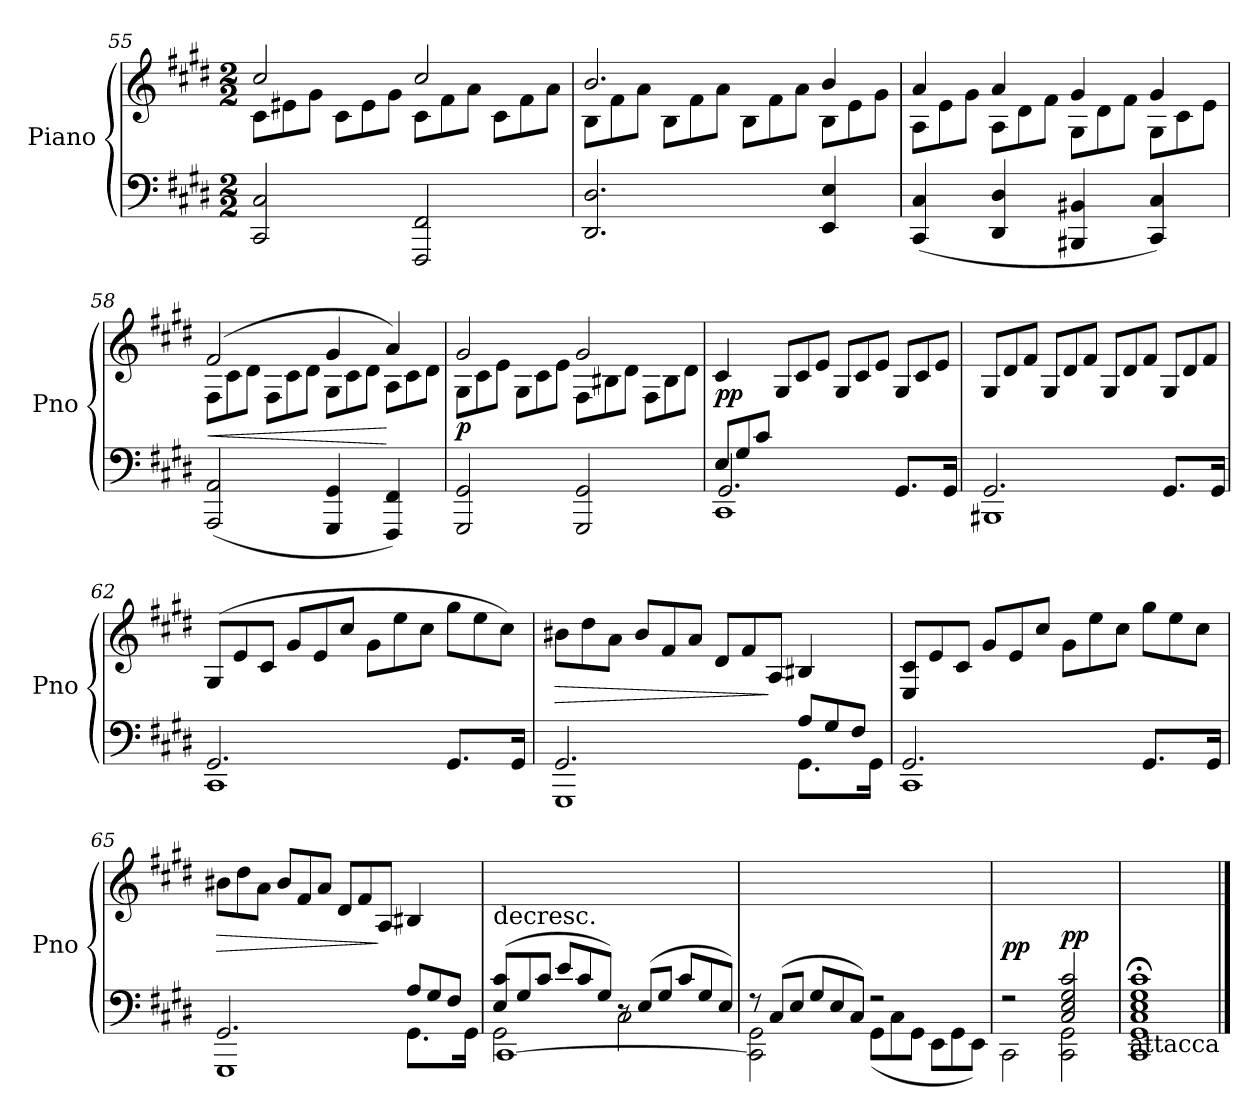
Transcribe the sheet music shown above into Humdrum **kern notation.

**kern	**kern	**dynam
*part1	*part1	*part1
*staff2	*staff1	*staff1/2
*I"Piano	*	*
*I'Pno	*	*
*clefF4	*clefG2	*
*k[f#c#g#d#]	*k[f#c#g#d#]	*
*M2/2	*M2/2	*
=55	=55	=55
*	*^	*
*	*	*Xtuplet	*
2CC#/ 2C#/	2cc#/	12c#\L	.
.	.	12e#X\	.
.	.	12g#\J	.
.	.	12c#\L	.
.	.	12e#\	.
.	.	12g#\J	.
2FFF#/ 2FF#/	2cc#/	12c#\L	.
.	.	12f#\	.
.	.	12a\J	.
.	.	12c#\L	.
.	.	12f#\	.
.	.	12a\J	.
=56	=56	=56	=56
2.DD#/ 2.D#/	2.b/	12B\L	.
.	.	12f#\	.
.	.	12a\J	.
.	.	12B\L	.
.	.	12f#\	.
.	.	12a\J	.
.	.	12B\L	.
.	.	12f#\	.
.	.	12a\J	.
4EE/ 4E/	4b/	12B\L	.
.	.	12e\	.
.	.	12g#\J	.
=57	=57	=57	=57
(4CC#/ 4C#/	4a/	12A\L	.
.	.	12e\	.
.	.	12g#\J	.
4DD#/ 4D#/	4a/	12A\L	.
.	.	12d#\	.
.	.	12f#\J	.
4BBB#X/ 4BB#X/	4g#/	12G#\L	.
.	.	12d#\	.
.	.	12f#\J	.
4CC#/ 4C#/)	4g#/	12G#\L	.
.	.	12c#\	.
.	.	12e\J	.
=58	=58	=58	=58
!	!	!	!LO:HP:b
(2AAA/ 2AA/	(2f#/	12F#\L	<
.	.	12c#\	.
.	.	12d#\J	.
.	.	12F#\L	.
.	.	12c#\	.
.	.	12d#\J	.
4GGG#/ 4GG#/	4g#/	12G#\L	.
.	.	12c#\	.
.	.	12d#\J	.
4FFF#/ 4FF#/)	4a/)	12A\L	[
.	.	12c#\	.
.	.	12d#\J	.
=59	=59	=59	=59
2GGG#/ 2GG#/	2g#/	12G#\L	p
.	.	12c#\	.
.	.	12e\J	.
.	.	12G#\L	.
.	.	12c#\	.
.	.	12e\J	.
2GGG#/ 2GG#/	2g#/	12F#\L	.
.	.	12B#X\	.
.	.	12d#\J	.
.	.	12F#\L	.
.	.	12B#\	.
.	.	12d#\J	.
*	*v	*v	*
=60	=60	=60
*Xtuplet	*	*
*^	*	*
*	*^	*	*
12E/L	2.GG#/	1CC#	4c#/	pp
12G#/	.	.	.	.
12c#/J	.	.	.	.
2ryy	.	.	12G#/L	.
.	.	.	12c#/	.
.	.	.	12e/J	.
.	.	.	12G#/L	.
.	.	.	12c#/	.
.	.	.	12e/J	.
4ryy	8.GG#/L	.	12G#/L	.
.	.	.	12c#/	.
.	.	.	12e/J	.
.	16GG#/Jk	.	.	.
*	*v	*v	*	*
=61	=61	=61	=61
2.GG#/	1BBB#X	12G#/L	.
.	.	12d#/	.
.	.	12f#/J	.
.	.	12G#/L	.
.	.	12d#/	.
.	.	12f#/J	.
.	.	12G#/L	.
.	.	12d#/	.
.	.	12f#/J	.
8.GG#/L	.	12G#/L	.
.	.	12d#/	.
.	.	12f#/J	.
16GG#/Jk	.	.	.
=62	=62	=62	=62
2.GG#/	1CC#	(>12G#/L	.
.	.	12e/	.
.	.	12c#/J	.
.	.	12g#/L	.
.	.	12e/	.
.	.	12cc#/J	.
.	.	12g#\L	.
.	.	12ee\	.
.	.	12cc#\J	.
8.GG#/L	.	12gg#\L	.
.	.	12ee\	.
.	.	12cc#\J)	.
16GG#/Jk	.	.	.
=63	=63	=63	=63
*	*^	*	*
!	!	!	!	!LO:HP:b
2.GG#/	2.ryy	1GGG#	12b#X\L	>
.	.	.	12dd#\	.
.	.	.	12a\J	.
.	.	.	12b#/L	.
.	.	.	12f#/	.
.	.	.	12a/J	.
.	.	.	12d#/L	.
.	.	.	12f#/	.
.	.	.	12A/J	]
12A/L	8.GG#\L	.	4B#X/	.
12G#/	.	.	.	.
12F#/J	.	.	.	.
.	16GG#\Jk	.	.	.
*	*v	*v	*	*
=64	=64	=64	=64
2.GG#/	1CC#	12E/ 12c#/L	.
.	.	12e/	.
.	.	12c#/J	.
.	.	12g#/L	.
.	.	12e/	.
.	.	12cc#/J	.
.	.	12g#\L	.
.	.	12ee\	.
.	.	12cc#\J	.
8.GG#/L	.	12gg#\L	.
.	.	12ee\	.
.	.	12cc#\J	.
16GG#/Jk	.	.	.
=65	=65	=65	=65
*	*^	*	*
!	!	!	!	!LO:HP:b
2.ryy	2.GG#/	1GGG#	12b#X\L	>
.	.	.	12dd#\	.
.	.	.	12a\J	.
.	.	.	12b#/L	.
.	.	.	12f#/	.
.	.	.	12a/J	.
.	.	.	12d#/L	.
.	.	.	12f#/	.
.	.	.	12A/J	]
12A/L	8.GG#\L	.	4B#X/	.
12G#/	.	.	.	.
12F#/J	.	.	.	.
.	16GG#\Jk	.	.	.
=66	=66	=66	=66	=66
!LO:TX:a:t=decresc.	!	!	!	!
(12E/ 12c#/L	2GG#\	[1CC#	1ryy	.
12G#/	.	.	.	.
12c#/J	.	.	.	.
12e/L	.	.	.	.
12c#/	.	.	.	.
12G#/J)	.	.	.	.
12r	2C#\	.	.	.
(12E/L	.	.	.	.
12G#/J	.	.	.	.
12c#/L	.	.	.	.
12G#/	.	.	.	.
12E/J)	.	.	.	.
*	*v	*v	*	*
=67	=67	=67	=67
12r	2CC#]\ 2GG#\	1ryy	.
(>12C#/L	.	.	.
12E/J	.	.	.
12G#/L	.	.	.
12E/	.	.	.
12C#/J)	.	.	.
2r	(>12GG#\L	.	.
.	12C#\	.	.
.	12GG#\J	.	.
.	12EE\L	.	.
.	12GG#\	.	.
.	12EE\J)	.	.
=68	=68	=68	=68
*	*	*^	*
2r	2CC#\	1ryy	2ryy	pp
2C#/ 2E/ 2G#/ 2c#/	2CC#\ 2GG#\	.	2ryy	pp
*v	*v	*	*	*
*	*v	*v	*
=69	=69	=69
1CC#;< 1GG#;< 1C#;< 1E;< 1G#;< 1c#;<	1ryy	.
!LO:TX:b:rj:t=attacca	!	!
==	==	==
*-	*-	*-
